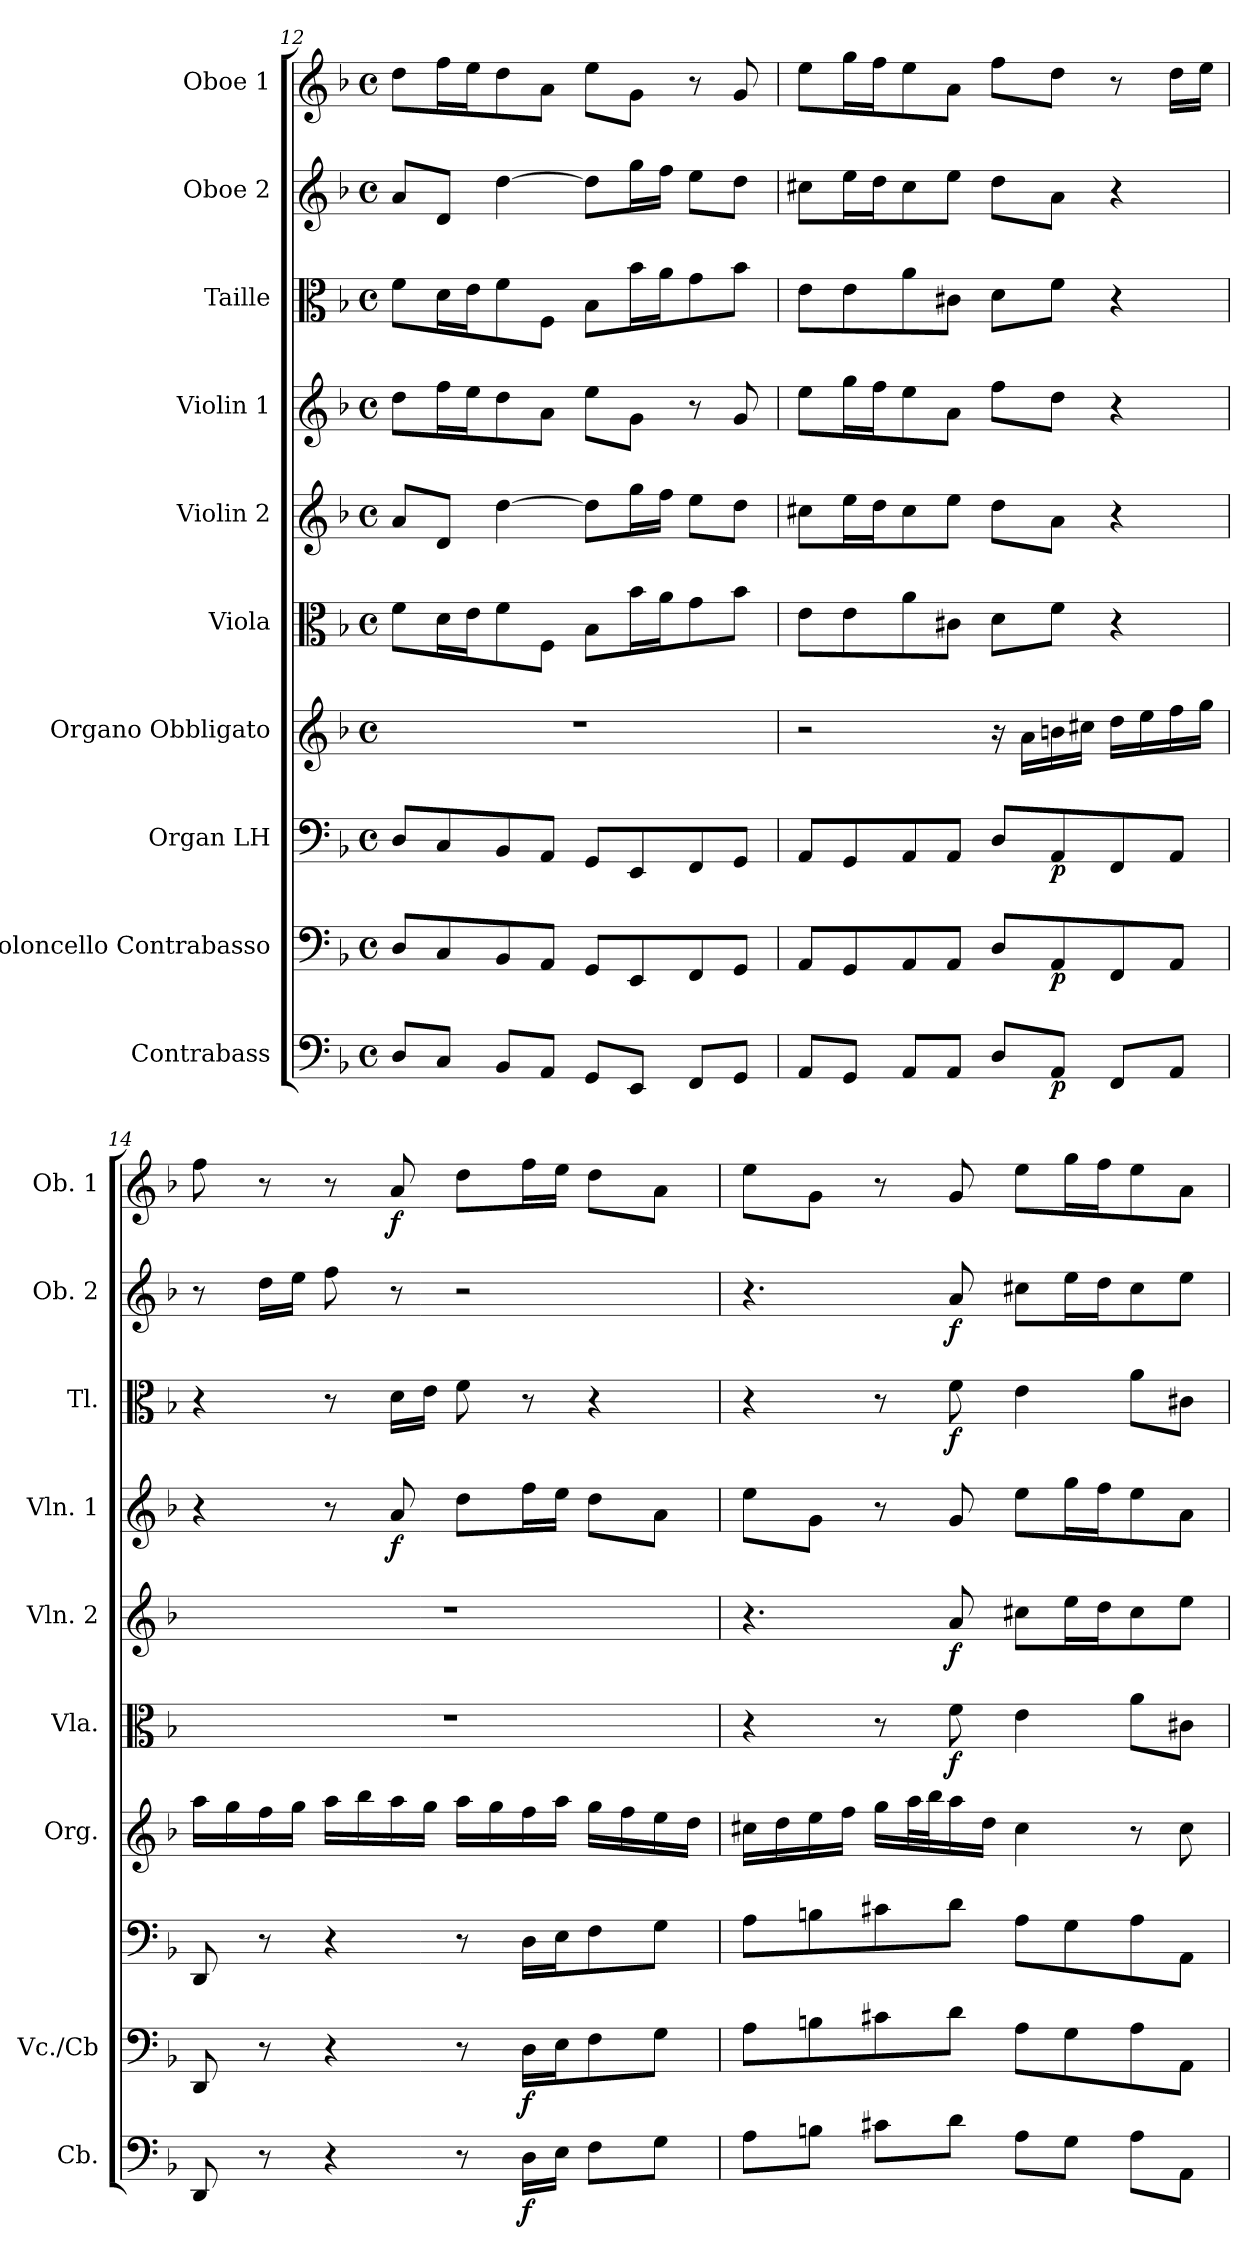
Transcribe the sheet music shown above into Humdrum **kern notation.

**kern	**dynam	**kern	**dynam	**kern	**dynam	**kern	**kern	**dynam	**kern	**dynam	**kern	**dynam	**kern	**dynam	**kern	**dynam	**kern	**dynam
*part10	*part10	*part9	*part9	*part8	*part8	*part7	*part6	*part6	*part5	*part5	*part4	*part4	*part3	*part3	*part2	*part2	*part1	*part1
*staff10	*staff10	*staff9	*staff9	*staff8	*staff8	*staff7	*staff6	*staff6	*staff5	*staff5	*staff4	*staff4	*staff3	*staff3	*staff2	*staff2	*staff1	*staff1
*I"Contrabass	*	*I"Violoncello Contrabasso	*	*I"Organ LH	*	*I"Organo Obbligato	*I"Viola	*	*I"Violin 2	*	*I"Violin 1	*	*I"Taille	*	*I"Oboe 2	*	*I"Oboe 1	*
*I'Cb.	*	*I'Vc./Cb	*	*	*	*I'Org.	*I'Vla.	*	*I'Vln. 2	*	*I'Vln. 1	*	*I'Tl.	*	*I'Ob. 2	*	*I'Ob. 1	*
*clefF4	*	*clefF4	*	*clefF4	*	*clefG2	*clefC3	*	*clefG2	*	*clefG2	*	*clefC3	*	*clefG2	*	*clefG2	*
*ITrd7c12	*	*	*	*	*	*	*	*	*	*	*	*	*	*	*	*	*	*
*k[b-]	*	*k[b-]	*	*k[b-]	*	*k[b-]	*k[b-]	*	*k[b-]	*	*k[b-]	*	*k[b-]	*	*k[b-]	*	*k[b-]	*
*M4/4	*	*M4/4	*	*M4/4	*	*M4/4	*M4/4	*	*M4/4	*	*M4/4	*	*M4/4	*	*M4/4	*	*M4/4	*
*met(c)	*	*met(c)	*	*met(c)	*	*met(c)	*met(c)	*	*met(c)	*	*met(c)	*	*met(c)	*	*met(c)	*	*met(c)	*
=12	=12	=12	=12	=12	=12	=12	=12	=12	=12	=12	=12	=12	=12	=12	=12	=12	=12	=12
8DD/L	.	8D/L	.	8D/L	.	1r	8f\L	.	8a/L	.	8dd\L	.	8f\L	.	8a/L	.	8dd\L	.
8CC/J	.	8C/	.	8C/	.	.	16d\L	.	8d/J	.	16ff\L	.	16d\L	.	8d/J	.	16ff\L	.
.	.	.	.	.	.	.	16e\J	.	.	.	16ee\J	.	16e\J	.	.	.	16ee\J	.
8BBB-/L	.	8BB-/	.	8BB-/	.	.	8f\	.	[4dd\	.	8dd\	.	8f\	.	[4dd\	.	8dd\	.
8AAA/J	.	8AA/J	.	8AA/J	.	.	8F\J	.	.	.	8a\J	.	8F\J	.	.	.	8a\J	.
8GGG/L	.	8GG/L	.	8GG/L	.	.	8B-\L	.	8dd\L]	.	8ee\L	.	8B-\L	.	8dd\L]	.	8ee\L	.
8EEE/J	.	8EE/	.	8EE/	.	.	16b-\L	.	16gg\L	.	8g\J	.	16b-\L	.	16gg\L	.	8g\J	.
.	.	.	.	.	.	.	16a\J	.	16ff\JJ	.	.	.	16a\J	.	16ff\JJ	.	.	.
8FFF/L	.	8FF/	.	8FF/	.	.	8g\	.	8ee\L	.	8r	.	8g\	.	8ee\L	.	8r	.
8GGG/J	.	8GG/J	.	8GG/J	.	.	8b-\J	.	8dd\J	.	8g/	.	8b-\J	.	8dd\J	.	8g/	.
!!LO:PB:g=z
=13	=13	=13	=13	=13	=13	=13	=13	=13	=13	=13	=13	=13	=13	=13	=13	=13	=13	=13
8AAA/L	.	8AA/L	.	8AA/L	.	2r	8e\L	.	8cc#X\L	.	8ee\L	.	8e\L	.	8cc#X\L	.	8ee\L	.
8GGG/J	.	8GG/	.	8GG/	.	.	8e\	.	16ee\L	.	16gg\L	.	8e\	.	16ee\L	.	16gg\L	.
.	.	.	.	.	.	.	.	.	16dd\J	.	16ff\J	.	.	.	16dd\J	.	16ff\J	.
8AAA/L	.	8AA/	.	8AA/	.	.	8a\	.	8cc#\	.	8ee\	.	8a\	.	8cc#\	.	8ee\	.
8AAA/J	.	8AA/J	.	8AA/J	.	.	8c#X\J	.	8ee\J	.	8a\J	.	8c#X\J	.	8ee\J	.	8a\J	.
8DD/L	.	8D/L	.	8D/L	.	16r	8d\L	.	8dd\L	.	8ff\L	.	8d\L	.	8dd\L	.	8ff\L	.
.	.	.	.	.	.	16a\LL	.	.	.	.	.	.	.	.	.	.	.	.
!	!LO:DY:b	!	!LO:DY:b	!	!LO:DY:b	!	!	!	!	!	!	!	!	!	!	!	!	!
8AAA/J	p	8AA/	p	8AA/	p	16bn\	8f\J	.	8a\J	.	8dd\J	.	8f\J	.	8a\J	.	8dd\J	.
.	.	.	.	.	.	16cc#X\JJ	.	.	.	.	.	.	.	.	.	.	.	.
8FFF/L	.	8FF/	.	8FF/	.	16dd\LL	4r	.	4r	.	4r	.	4r	.	4r	.	8r	.
.	.	.	.	.	.	16ee\	.	.	.	.	.	.	.	.	.	.	.	.
8AAA/J	.	8AA/J	.	8AA/J	.	16ff\	.	.	.	.	.	.	.	.	.	.	16dd\LL	.
.	.	.	.	.	.	16gg\JJ	.	.	.	.	.	.	.	.	.	.	16ee\JJ	.
=14	=14	=14	=14	=14	=14	=14	=14	=14	=14	=14	=14	=14	=14	=14	=14	=14	=14	=14
8DDD/	.	8DD/	.	8DD/	.	16aa\LL	1r	.	1r	.	4r	.	4r	.	8r	.	8ff\	.
.	.	.	.	.	.	16gg\	.	.	.	.	.	.	.	.	.	.	.	.
8r	.	8r	.	8r	.	16ff\	.	.	.	.	.	.	.	.	16dd\LL	.	8r	.
.	.	.	.	.	.	16gg\JJ	.	.	.	.	.	.	.	.	16ee\JJ	.	.	.
4r	.	4r	.	4r	.	16aa\LL	.	.	.	.	8r	.	8r	.	8ff\	.	8r	.
.	.	.	.	.	.	16bb-\	.	.	.	.	.	.	.	.	.	.	.	.
!	!	!	!	!	!	!	!	!	!	!	!	!LO:DY:b	!	!	!	!	!	!LO:DY:b
.	.	.	.	.	.	16aa\	.	.	.	.	8a/	f	16d\LL	.	8r	.	8a/	f
.	.	.	.	.	.	16gg\JJ	.	.	.	.	.	.	16e\JJ	.	.	.	.	.
8r	.	8r	.	8r	.	16aa\LL	.	.	.	.	8dd\L	.	8f\	.	2r	.	8dd\L	.
.	.	.	.	.	.	16gg\	.	.	.	.	.	.	.	.	.	.	.	.
!	!LO:DY:b	!	!LO:DY:b	!	!	!	!	!	!	!	!	!	!	!	!	!	!	!
16DD\LL	f	16D\LL	f	16D\LL	.	16ff\	.	.	.	.	16ff\L	.	8r	.	.	.	16ff\L	.
16EE\JJ	.	16E\J	.	16E\J	.	16aa\JJ	.	.	.	.	16ee\JJ	.	.	.	.	.	16ee\JJ	.
8FF\L	.	8F\	.	8F\	.	16gg\LL	.	.	.	.	8dd\L	.	4r	.	.	.	8dd\L	.
.	.	.	.	.	.	16ff\	.	.	.	.	.	.	.	.	.	.	.	.
8GG\J	.	8G\J	.	8G\J	.	16ee\	.	.	.	.	8a\J	.	.	.	.	.	8a\J	.
.	.	.	.	.	.	16dd\JJ	.	.	.	.	.	.	.	.	.	.	.	.
!!LO:PB:g=z
=15	=15	=15	=15	=15	=15	=15	=15	=15	=15	=15	=15	=15	=15	=15	=15	=15	=15	=15
8AA\L	.	8A\L	.	8A\L	.	16cc#X\LL	4r	.	4.r	.	8ee\L	.	4r	.	4.r	.	8ee\L	.
.	.	.	.	.	.	16dd\	.	.	.	.	.	.	.	.	.	.	.	.
8BBn\J	.	8Bn\	.	8Bn\	.	16ee\	.	.	.	.	8g\J	.	.	.	.	.	8g\J	.
.	.	.	.	.	.	16ff\JJ	.	.	.	.	.	.	.	.	.	.	.	.
8C#X\L	.	8c#X\	.	8c#X\	.	16gg\LL	8r	.	.	.	8r	.	8r	.	.	.	8r	.
.	.	.	.	.	.	32aa\L	.	.	.	.	.	.	.	.	.	.	.	.
.	.	.	.	.	.	32bb-\J	.	.	.	.	.	.	.	.	.	.	.	.
!	!	!	!	!	!	!	!	!LO:DY:b	!	!LO:DY:b	!	!	!	!LO:DY:b	!	!LO:DY:b	!	!
8D\J	.	8d\J	.	8d\J	.	16aa\	8f\	f	8a/	f	8g/	.	8f\	f	8a/	f	8g/	.
.	.	.	.	.	.	16dd\JJ	.	.	.	.	.	.	.	.	.	.	.	.
8AA\L	.	8A\L	.	8A\L	.	4cc#\	4e\	.	8cc#X\L	.	8ee\L	.	4e\	.	8cc#X\L	.	8ee\L	.
8GG\J	.	8G\	.	8G\	.	.	.	.	16ee\L	.	16gg\L	.	.	.	16ee\L	.	16gg\L	.
.	.	.	.	.	.	.	.	.	16dd\J	.	16ff\J	.	.	.	16dd\J	.	16ff\J	.
8AA\L	.	8A\	.	8A\	.	8r	8a\L	.	8cc#\	.	8ee\	.	8a\L	.	8cc#\	.	8ee\	.
8AAA\J	.	8AA\J	.	8AA\J	.	8cc#\	8c#X\J	.	8ee\J	.	8a\J	.	8c#X\J	.	8ee\J	.	8a\J	.
=	=	=	=	=	=	=	=	=	=	=	=	=	=	=	=	=	=	=
*-	*-	*-	*-	*-	*-	*-	*-	*-	*-	*-	*-	*-	*-	*-	*-	*-	*-	*-
